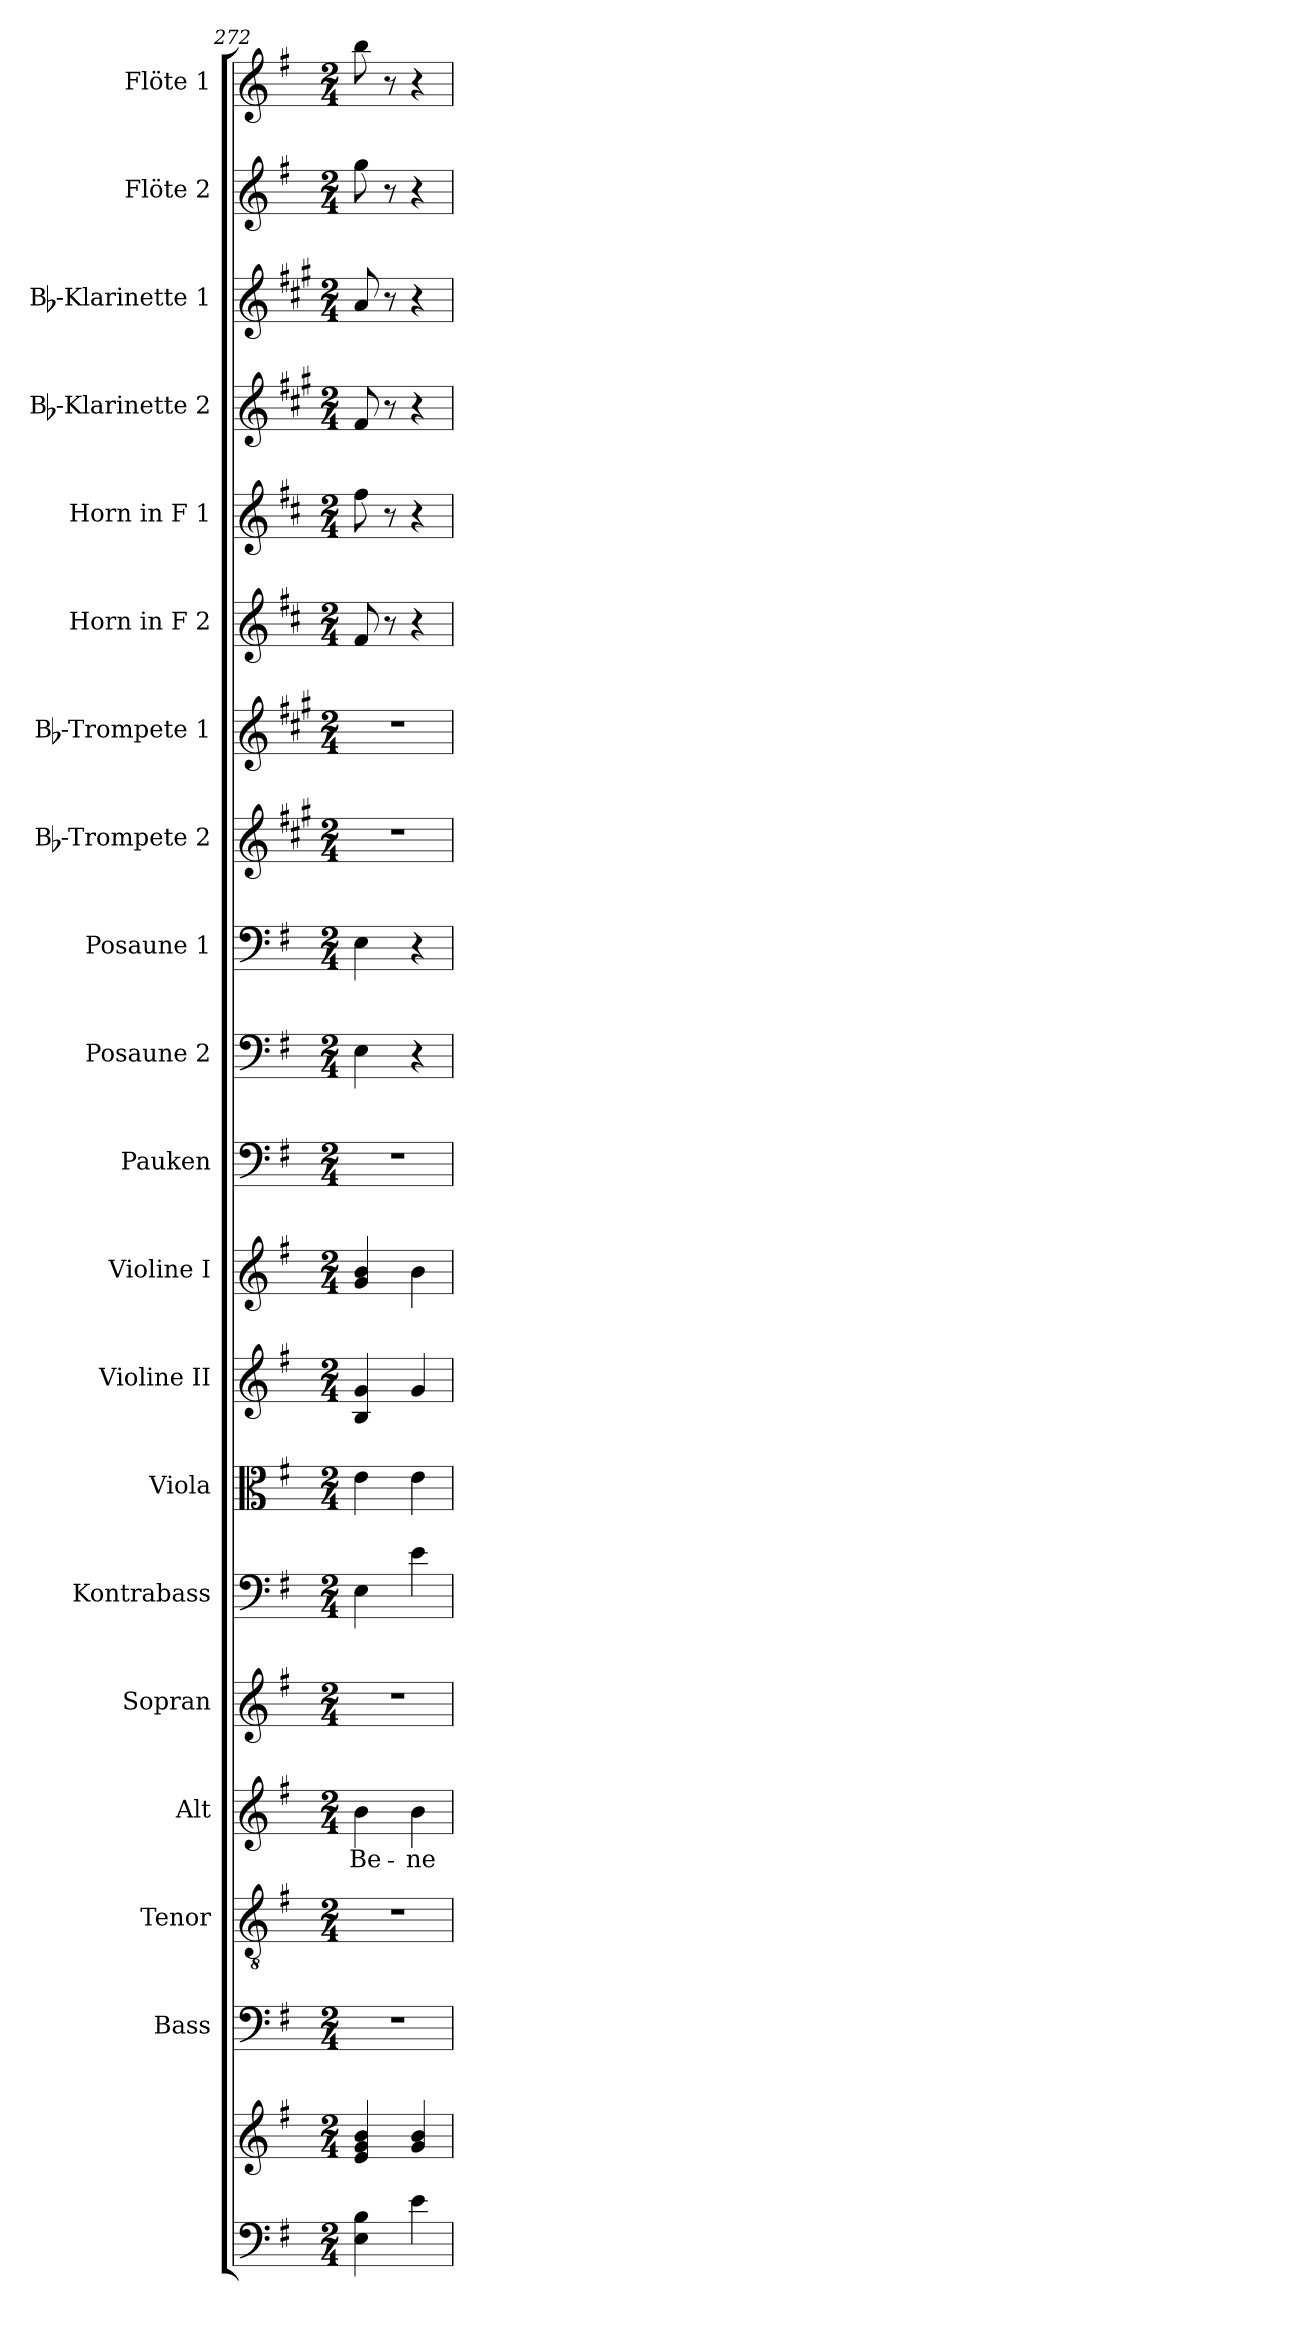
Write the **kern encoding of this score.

**kern	**kern	**kern	**kern	**kern	**text	**kern	**kern	**kern	**kern	**kern	**kern	**kern	**kern	**kern	**kern	**kern	**kern	**kern	**kern	**kern	**kern
*part20	*part20	*part19	*part18	*part17	*part17	*part16	*part15	*part14	*part13	*part12	*part11	*part10	*part9	*part8	*part7	*part6	*part5	*part4	*part3	*part2	*part1
*staff21	*staff20	*staff19	*staff18	*staff17	*staff17	*staff16	*staff15	*staff14	*staff13	*staff12	*staff11	*staff10	*staff9	*staff8	*staff7	*staff6	*staff5	*staff4	*staff3	*staff2	*staff1
*	*	*I"Bass	*I"Tenor	*I"Alt	*	*I"Sopran	*I"Kontrabass	*I"Viola	*I"Violine II	*I"Violine I	*I"Pauken	*I"Posaune 2	*I"Posaune 1	*I"Bb-Trompete 2	*I"Bb-Trompete 1	*I"Horn in F 2	*I"Horn in F 1	*I"Bb-Klarinette 2	*I"Bb-Klarinette 1	*I"Flöte 2	*I"Flöte 1
*	*	*I'B.	*I'T.	*I'A.	*	*I'S.	*I'Kb.	*I'Vla.	*I'Vl. II	*I'Vl. I	*I'Pk.	*I'Pos. 2	*I'Pos. 1	*I'Bb Trp. 2	*I'Bb Trp. 1	*	*	*I'Bb Kl. 2	*I'Bb Kl. 1	*I'Fl. 2	*I'Fl. 1
*clefF4	*clefG2	*clefF4	*clefGv2	*clefG2	*	*clefG2	*clefF4	*clefC3	*clefG2	*clefG2	*clefF4	*clefF4	*clefF4	*clefG2	*clefG2	*clefG2	*clefG2	*clefG2	*clefG2	*clefG2	*clefG2
*	*	*	*	*	*	*	*ITrd7c12	*	*	*	*	*	*	*ITrd1c2	*ITrd1c2	*ITrd4c7	*ITrd4c7	*ITrd1c2	*ITrd1c2	*	*
*k[f#]	*k[f#]	*k[f#]	*k[f#]	*k[f#]	*	*k[f#]	*k[f#]	*k[f#]	*k[f#]	*k[f#]	*k[f#]	*k[f#]	*k[f#]	*k[f#]	*k[f#]	*k[f#]	*k[f#]	*k[f#]	*k[f#]	*k[f#]	*k[f#]
*G:	*G:	*G:	*G:	*G:	*	*G:	*G:	*G:	*G:	*G:	*G:	*G:	*G:	*G:	*G:	*G:	*G:	*G:	*G:	*G:	*G:
*M2/4	*M2/4	*M2/4	*M2/4	*M2/4	*	*M2/4	*M2/4	*M2/4	*M2/4	*M2/4	*M2/4	*M2/4	*M2/4	*M2/4	*M2/4	*M2/4	*M2/4	*M2/4	*M2/4	*M2/4	*M2/4
=272	=272	=272	=272	=272	=272	=272	=272	=272	=272	=272	=272	=272	=272	=272	=272	=272	=272	=272	=272	=272	=272
!	!	!	!	!	!LO:LY:b	!	!	!	!	!	!	!	!	!	!	!	!	!	!	!	!
4E\ 4B\	4e/ 4g/ 4b/	2r	2r	4b\	Be-	2r	4EE\	4e\	4B/ 4g/	4g/ 4b/	2r	4E\	4E\	2r	2r	8B/	8b\	8e/	8g/	8gg\	8bb\
.	.	.	.	.	.	.	.	.	.	.	.	.	.	.	.	8r	8r	8r	8r	8r	8r
!	!	!	!	!	!LO:LY:b	!	!	!	!	!	!	!	!	!	!	!	!	!	!	!	!
4e\	4g/ 4b/	.	.	4b\	-ne-	.	4E\	4e\	4g/	4b\	.	4r	4r	.	.	4r	4r	4r	4r	4r	4r
=	=	=	=	=	=	=	=	=	=	=	=	=	=	=	=	=	=	=	=	=	=
*-	*-	*-	*-	*-	*-	*-	*-	*-	*-	*-	*-	*-	*-	*-	*-	*-	*-	*-	*-	*-	*-
